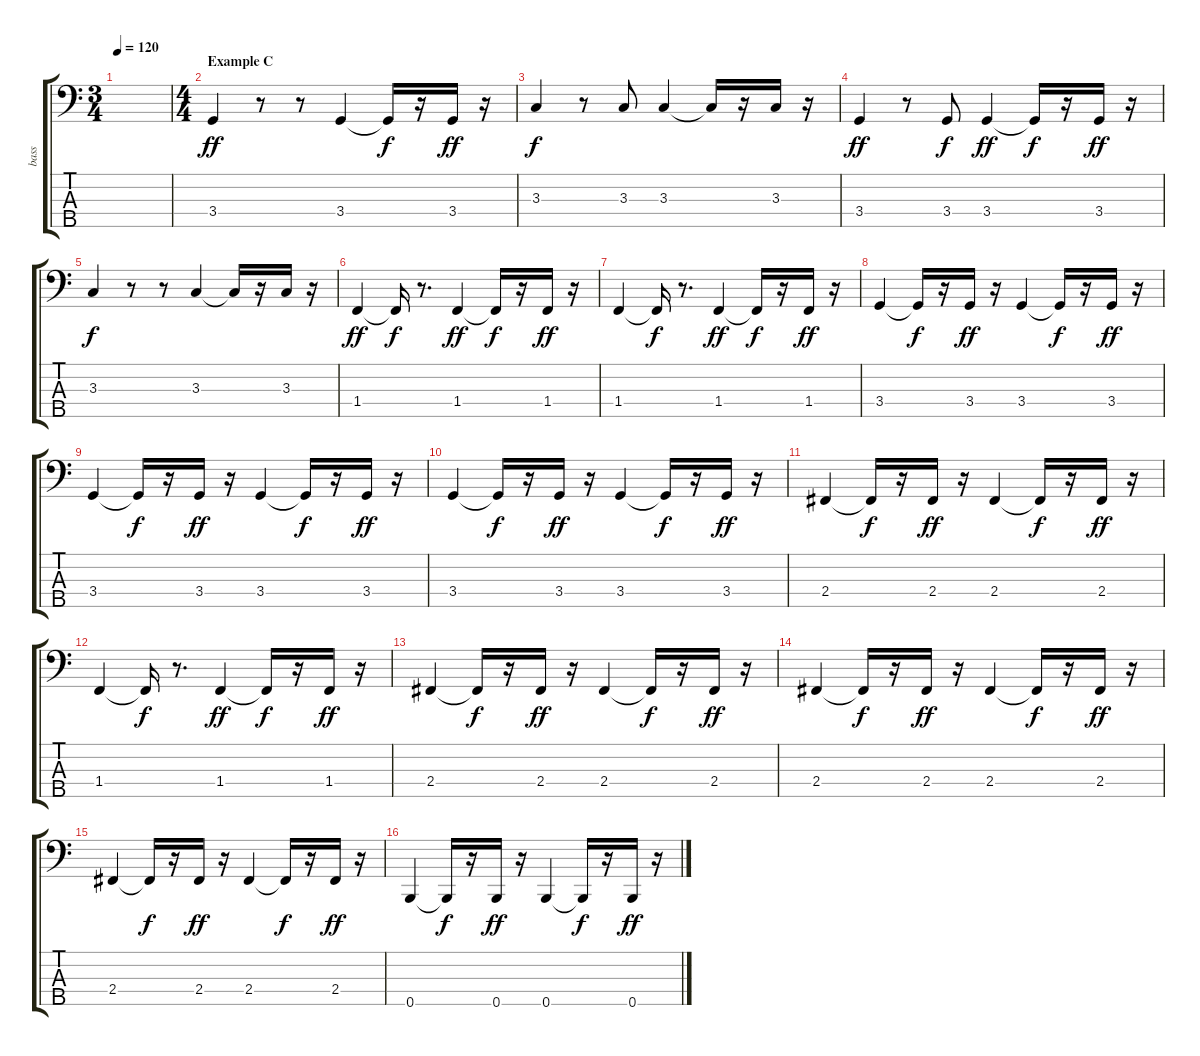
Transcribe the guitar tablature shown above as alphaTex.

\track ("bass" "bass") {instrument electricbasspick}
\staff {score tabs}
\tuning (G2 D2 A1 E1 B0) {hide}
\ts (3 4)
\tempo 120
\clef f4
\ks c
|
\ts (4 4)
\section ("" "Example C")
3.4.4{dy ff} r.8 r.8 3.4.4 3.4{t}.16{dy f} r.16 3.4.16{dy ff} r.16 |
3.3.4{dy f} r.8 3.3.8 3.3.4 3.3{t}.16 r.16 3.3.16 r.16 |
3.4.4{dy ff} r.8 3.4.8{dy f} 3.4.4{dy ff} 3.4{t}.16{dy f} r.16 3.4.16{dy ff} r.16 |
3.3.4{dy f} r.8 r.8 3.3.4 3.3{t}.16 r.16 3.3.16 r.16 |
1.4.4{dy ff} 1.4{t}.16{dy f} r.8{d} 1.4.4{dy ff} 1.4{t}.16{dy f} r.16 1.4.16{dy ff} r.16 |
1.4.4 1.4{t}.16{dy f} r.8{d} 1.4.4{dy ff} 1.4{t}.16{dy f} r.16 1.4.16{dy ff} r.16 |
3.4.4 3.4{t}.16{dy f} r.16 3.4.16{dy ff} r.16 3.4.4 3.4{t}.16{dy f} r.16 3.4.16{dy ff} r.16 |
3.4.4 3.4{t}.16{dy f} r.16 3.4.16{dy ff} r.16 3.4.4 3.4{t}.16{dy f} r.16 3.4.16{dy ff} r.16 |
3.4.4 3.4{t}.16{dy f} r.16 3.4.16{dy ff} r.16 3.4.4 3.4{t}.16{dy f} r.16 3.4.16{dy ff} r.16 |
2.4.4 2.4{t}.16{dy f} r.16 2.4.16{dy ff} r.16 2.4.4 2.4{t}.16{dy f} r.16 2.4.16{dy ff} r.16 |
1.4.4 1.4{t}.16{dy f} r.8{d} 1.4.4{dy ff} 1.4{t}.16{dy f} r.16 1.4.16{dy ff} r.16 |
2.4.4 2.4{t}.16{dy f} r.16 2.4.16{dy ff} r.16 2.4.4 2.4{t}.16{dy f} r.16 2.4.16{dy ff} r.16 |
2.4.4 2.4{t}.16{dy f} r.16 2.4.16{dy ff} r.16 2.4.4 2.4{t}.16{dy f} r.16 2.4.16{dy ff} r.16 |
2.4.4 2.4{t}.16{dy f} r.16 2.4.16{dy ff} r.16 2.4.4 2.4{t}.16{dy f} r.16 2.4.16{dy ff} r.16 |
0.5.4 0.5{t}.16{dy f} r.16 0.5.16{dy ff} r.16 0.5.4 0.5{t}.16{dy f} r.16 0.5.16{dy ff} r.16
